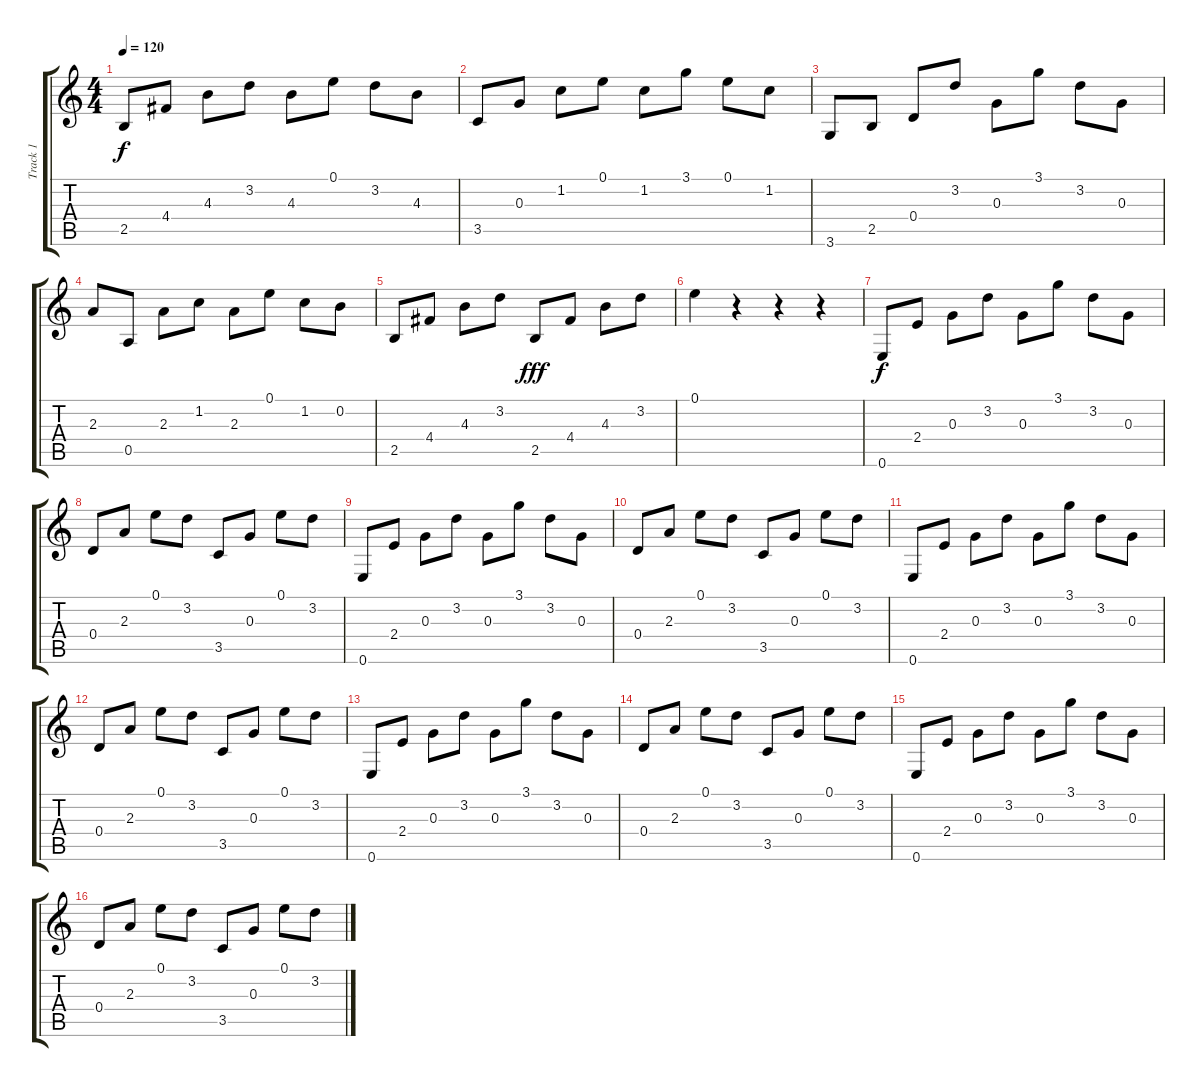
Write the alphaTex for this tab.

\track ("Track 1" "Track 1") {instrument acousticguitarsteel}
\staff {score tabs}
\tuning (E4 B3 G3 D3 A2 E2) {hide}
\ts (4 4)
\tempo 120
\clef g2
\ks c
2.5.8{dy f} 4.4.8 4.3.8 3.2.8 4.3.8 0.1.8 3.2.8 4.3.8 |
3.5.8 0.3.8 1.2.8 0.1.8 1.2.8 3.1.8 0.1.8 1.2.8 |
3.6.8 2.5.8 0.4.8 3.2.8 0.3.8 3.1.8 3.2.8 0.3.8 |
2.3.8 0.5.8 2.3.8 1.2.8 2.3.8 0.1.8 1.2.8 0.2.8 |
2.5.8 4.4.8 4.3.8 3.2.8 2.5.8{dy fff} 4.4.8 4.3.8 3.2.8 |
0.1.4 r.4 r.4 r.4 |
0.6.8{dy f} 2.4.8 0.3.8 3.2.8 0.3.8 3.1.8 3.2.8 0.3.8 |
0.4.8 2.3.8 0.1.8 3.2.8 3.5.8 0.3.8 0.1.8 3.2.8 |
0.6.8 2.4.8 0.3.8 3.2.8 0.3.8 3.1.8 3.2.8 0.3.8 |
0.4.8 2.3.8 0.1.8 3.2.8 3.5.8 0.3.8 0.1.8 3.2.8 |
0.6.8 2.4.8 0.3.8 3.2.8 0.3.8 3.1.8 3.2.8 0.3.8 |
0.4.8 2.3.8 0.1.8 3.2.8 3.5.8 0.3.8 0.1.8 3.2.8 |
0.6.8 2.4.8 0.3.8 3.2.8 0.3.8 3.1.8 3.2.8 0.3.8 |
0.4.8 2.3.8 0.1.8 3.2.8 3.5.8 0.3.8 0.1.8 3.2.8 |
0.6.8 2.4.8 0.3.8 3.2.8 0.3.8 3.1.8 3.2.8 0.3.8 |
0.4.8 2.3.8 0.1.8 3.2.8 3.5.8 0.3.8 0.1.8 3.2.8
